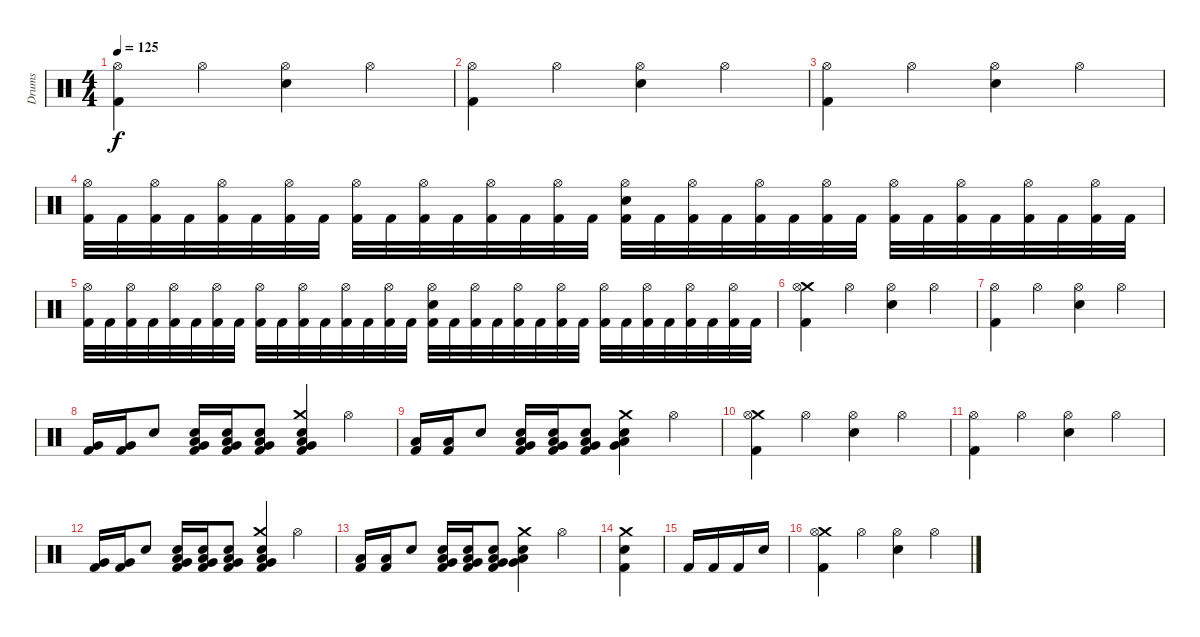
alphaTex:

\track ("Drums" "Drums") {instrument percussion}
\staff {score}
\articulation defaults
\ts (4 4)
\tempo 125
\clef neutral
\ks c
("Hi-Hat (open)" "Kick (hit) 2").4{dy f} "Hi-Hat (open)".4 ("Hi-Hat (open)" "Electric Snare (hit)").4 "Hi-Hat (open)".4 |
("Hi-Hat (open)" "Kick (hit) 2").4 "Hi-Hat (open)".4 ("Hi-Hat (open)" "Electric Snare (hit)").4 "Hi-Hat (open)".4 |
("Hi-Hat (open)" "Kick (hit) 2").4 "Hi-Hat (open)".4 ("Hi-Hat (open)" "Electric Snare (hit)").4 "Hi-Hat (open)".4 |
("Hi-Hat (open)" "Kick (hit) 2").32 "Kick (hit) 2".32 ("Hi-Hat (open)" "Kick (hit) 2").32 "Kick (hit) 2".32 ("Hi-Hat (open)" "Kick (hit) 2").32 "Kick (hit) 2".32 ("Hi-Hat (open)" "Kick (hit) 2").32 "Kick (hit) 2".32 ("Hi-Hat (open)" "Kick (hit) 2").32 "Kick (hit) 2".32 ("Hi-Hat (open)" "Kick (hit) 2").32 "Kick (hit) 2".32 ("Hi-Hat (open)" "Kick (hit) 2").32 "Kick (hit) 2".32 ("Hi-Hat (open)" "Kick (hit) 2").32 "Kick (hit) 2".32 ("Hi-Hat (open)" "Electric Snare (hit)" "Kick (hit) 2").32 "Kick (hit) 2".32 ("Hi-Hat (open)" "Kick (hit) 2").32 "Kick (hit) 2".32 ("Hi-Hat (open)" "Kick (hit) 2").32 "Kick (hit) 2".32 ("Hi-Hat (open)" "Kick (hit) 2").32 "Kick (hit) 2".32 ("Hi-Hat (open)" "Kick (hit) 2").32 "Kick (hit) 2".32 ("Hi-Hat (open)" "Kick (hit) 2").32 "Kick (hit) 2".32 ("Hi-Hat (open)" "Kick (hit) 2").32 "Kick (hit) 2".32 ("Hi-Hat (open)" "Kick (hit) 2").32 "Kick (hit) 2".32 |
("Hi-Hat (open)" "Kick (hit) 2").32 "Kick (hit) 2".32 ("Hi-Hat (open)" "Kick (hit) 2").32 "Kick (hit) 2".32 ("Hi-Hat (open)" "Kick (hit) 2").32 "Kick (hit) 2".32 ("Hi-Hat (open)" "Kick (hit) 2").32 "Kick (hit) 2".32 ("Hi-Hat (open)" "Kick (hit) 2").32 "Kick (hit) 2".32 ("Hi-Hat (open)" "Kick (hit) 2").32 "Kick (hit) 2".32 ("Hi-Hat (open)" "Kick (hit) 2").32 "Kick (hit) 2".32 ("Hi-Hat (open)" "Kick (hit) 2").32 "Kick (hit) 2".32 ("Hi-Hat (open)" "Electric Snare (hit)" "Kick (hit) 2").32 "Kick (hit) 2".32 ("Hi-Hat (open)" "Kick (hit) 2").32 "Kick (hit) 2".32 ("Hi-Hat (open)" "Kick (hit) 2").32 "Kick (hit) 2".32 ("Hi-Hat (open)" "Kick (hit) 2").32 "Kick (hit) 2".32 ("Hi-Hat (open)" "Kick (hit) 2").32 "Kick (hit) 2".32 ("Hi-Hat (open)" "Kick (hit) 2").32 "Kick (hit) 2".32 ("Hi-Hat (open)" "Kick (hit) 2").32 "Kick (hit) 2".32 ("Hi-Hat (open)" "Kick (hit) 2").32 "Kick (hit) 2".32 |
("Crash medium (hit)" "Hi-Hat (open)" "Kick (hit) 2").4 "Hi-Hat (open)".4 ("Hi-Hat (open)" "Electric Snare (hit)").4 "Hi-Hat (open)".4 |
("Hi-Hat (open)" "Kick (hit) 2").4 "Hi-Hat (open)".4 ("Hi-Hat (open)" "Electric Snare (hit)").4 "Hi-Hat (open)".4 |
("Very Low Tom (hit)" "Kick (hit) 2").16 ("Very Low Tom (hit)" "Kick (hit) 2").16 "Electric Snare (hit)".8 ("Low Tom (hit)" "Very Low Tom (hit)" "Electric Snare (hit)" "Kick (hit) 2").16 ("Low Tom (hit)" "Very Low Tom (hit)" "Electric Snare (hit)" "Kick (hit) 2").16 ("Low Tom (hit)" "Very Low Tom (hit)" "Electric Snare (hit)" "Kick (hit) 2").8 ("Crash medium (hit)" "Low Tom (hit)" "Very Low Tom (hit)" "Electric Snare (hit)" "Kick (hit) 2").4 "Hi-Hat (open)".4 |
("Low Floor Tom (hit)" "Kick (hit) 2").16 ("Low Floor Tom (hit)" "Kick (hit) 2").16 "Electric Snare (hit)".8 ("Very Low Tom (hit)" "Low Floor Tom (hit)" "Electric Snare (hit)" "Kick (hit) 2").16 ("Very Low Tom (hit)" "Low Floor Tom (hit)" "Electric Snare (hit)" "Kick (hit) 2").16 ("Very Low Tom (hit)" "Low Floor Tom (hit)" "Electric Snare (hit)" "Kick (hit) 2").8 ("Crash medium (hit)" "Very Low Tom (hit)" "Low Floor Tom (hit)" "Electric Snare (hit)").4 "Hi-Hat (open)".4 |
("Crash medium (hit)" "Hi-Hat (open)" "Kick (hit) 2").4 "Hi-Hat (open)".4 ("Hi-Hat (open)" "Electric Snare (hit)").4 "Hi-Hat (open)".4 |
("Hi-Hat (open)" "Kick (hit) 2").4 "Hi-Hat (open)".4 ("Hi-Hat (open)" "Electric Snare (hit)").4 "Hi-Hat (open)".4 |
("Very Low Tom (hit)" "Kick (hit) 2").16 ("Very Low Tom (hit)" "Kick (hit) 2").16 "Electric Snare (hit)".8 ("Low Tom (hit)" "Very Low Tom (hit)" "Electric Snare (hit)" "Kick (hit) 2").16 ("Low Tom (hit)" "Very Low Tom (hit)" "Electric Snare (hit)" "Kick (hit) 2").16 ("Low Tom (hit)" "Very Low Tom (hit)" "Electric Snare (hit)" "Kick (hit) 2").8 ("Crash medium (hit)" "Low Tom (hit)" "Very Low Tom (hit)" "Electric Snare (hit)" "Kick (hit) 2").4 "Hi-Hat (open)".4 |
("Low Floor Tom (hit)" "Kick (hit) 2").16 ("Low Floor Tom (hit)" "Kick (hit) 2").16 "Electric Snare (hit)".8 ("Very Low Tom (hit)" "Low Floor Tom (hit)" "Electric Snare (hit)" "Kick (hit) 2").16 ("Very Low Tom (hit)" "Low Floor Tom (hit)" "Electric Snare (hit)" "Kick (hit) 2").16 ("Very Low Tom (hit)" "Low Floor Tom (hit)" "Electric Snare (hit)" "Kick (hit) 2").8 ("Crash medium (hit)" "Very Low Tom (hit)" "Low Floor Tom (hit)" "Electric Snare (hit)").4 "Hi-Hat (open)".4 |
("Crash medium (hit)" "Electric Snare (hit)" "Kick (hit) 2").4 |
"Kick (hit) 2".16 "Kick (hit) 2".16 "Kick (hit) 2".16 "Electric Snare (hit)".16 |
("Crash medium (hit)" "Hi-Hat (open)" "Kick (hit) 2").4 "Hi-Hat (open)".4 ("Hi-Hat (open)" "Electric Snare (hit)").4 "Hi-Hat (open)".4
